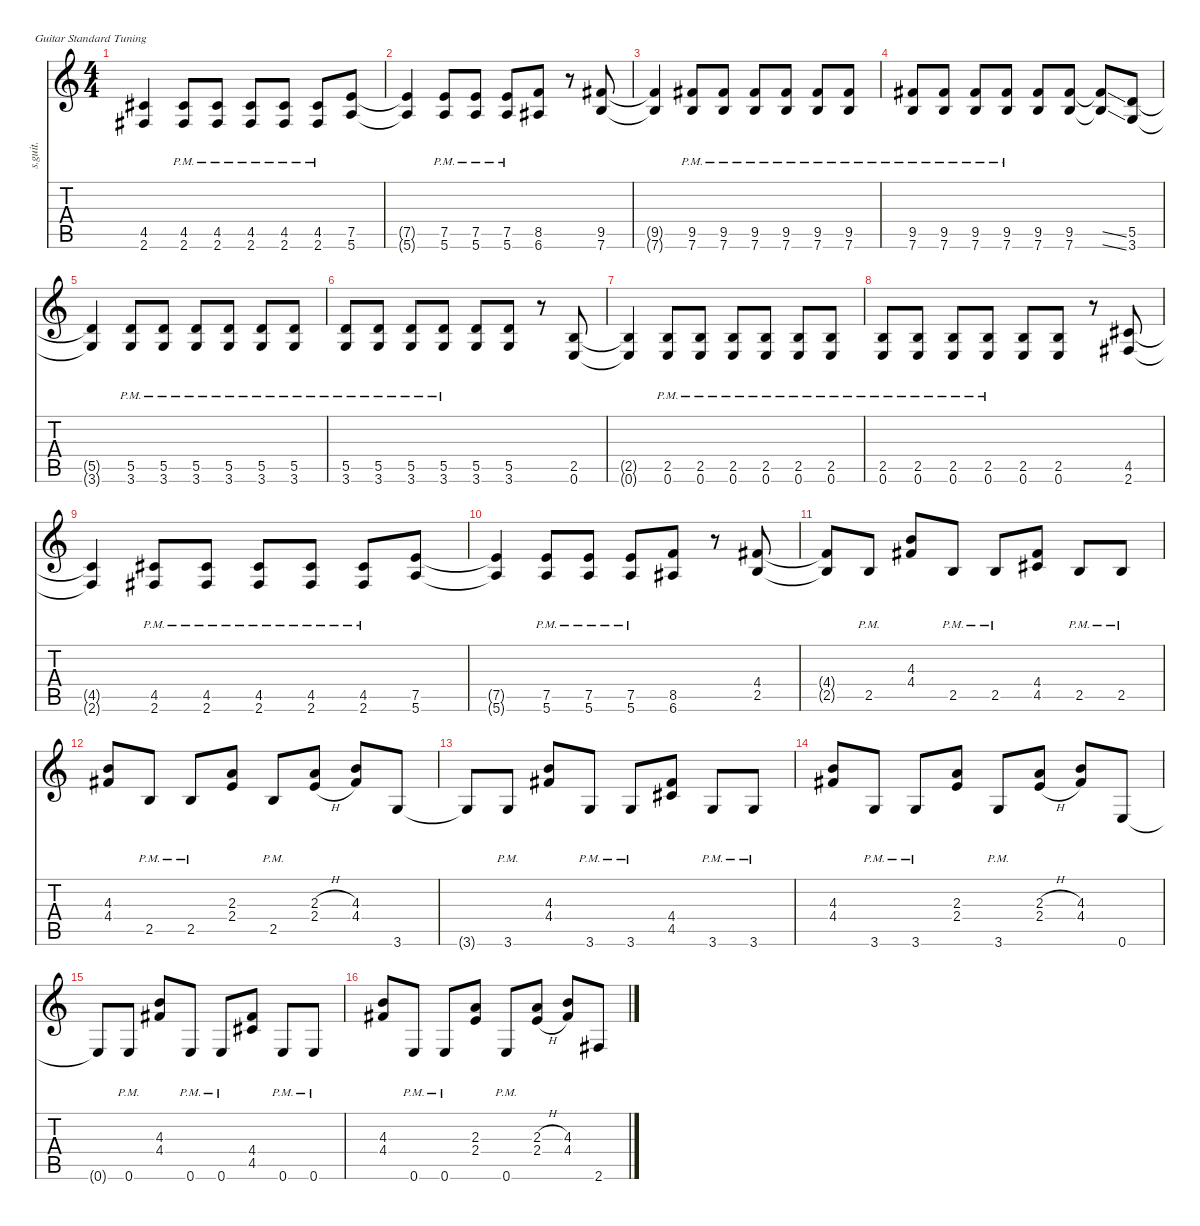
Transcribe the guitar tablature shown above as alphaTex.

\defaultSystemsLayout 4
\hideDynamics
\bracketExtendMode nobrackets
\track ("Dave Mustaine (Rythm Guitar)" "s.guit.") {instrument distortionguitar}
\staff {score tabs}
\tuning (E4 B3 G3 D3 A2 E2)
\ts (4 4)
\tempo (196 hide)
\clef g2
\ks c
(4.5{t acc #} 2.6{t acc #}).4{lyrics (0 "") lyrics (1 "") lyrics (2 "") lyrics (3 "") lyrics (4 "") dy f} (4.5{pm acc #} 2.6{pm acc #}).8{lyrics (0 "") lyrics (1 "") lyrics (2 "") lyrics (3 "") lyrics (4 "")} (4.5{pm acc #} 2.6{pm acc #}).8{lyrics (0 "") lyrics (1 "") lyrics (2 "") lyrics (3 "") lyrics (4 "")} (4.5{pm acc #} 2.6{pm acc #}).8{lyrics (0 "") lyrics (1 "") lyrics (2 "") lyrics (3 "") lyrics (4 "")} (4.5{pm acc #} 2.6{pm acc #}).8{lyrics (0 "") lyrics (1 "") lyrics (2 "") lyrics (3 "") lyrics (4 "")} (4.5{pm acc #} 2.6{pm acc #}).8{lyrics (0 "") lyrics (1 "") lyrics (2 "") lyrics (3 "") lyrics (4 "")} (7.5 5.6).8{lyrics (0 "") lyrics (1 "") lyrics (2 "") lyrics (3 "") lyrics (4 "")} |
(7.5{t} 5.6{t}).4{lyrics (0 "") lyrics (1 "") lyrics (2 "") lyrics (3 "") lyrics (4 "")} (7.5{pm} 5.6{pm}).8{lyrics (0 "") lyrics (1 "") lyrics (2 "") lyrics (3 "") lyrics (4 "")} (7.5{pm} 5.6{pm}).8{lyrics (0 "") lyrics (1 "") lyrics (2 "") lyrics (3 "") lyrics (4 "")} (7.5{pm} 5.6{pm}).8{lyrics (0 "") lyrics (1 "") lyrics (2 "") lyrics (3 "") lyrics (4 "")} (8.5 6.6{acc #}).8{lyrics (0 "") lyrics (1 "") lyrics (2 "") lyrics (3 "") lyrics (4 "")} r.8 (9.5{acc #} 7.6).8{lyrics (0 "") lyrics (1 "") lyrics (2 "") lyrics (3 "") lyrics (4 "")} |
(9.5{t acc #} 7.6{t}).4{lyrics (0 "") lyrics (1 "") lyrics (2 "") lyrics (3 "") lyrics (4 "")} (9.5{pm acc #} 7.6{pm}).8{lyrics (0 "") lyrics (1 "") lyrics (2 "") lyrics (3 "") lyrics (4 "")} (9.5{pm acc #} 7.6{pm}).8{lyrics (0 "") lyrics (1 "") lyrics (2 "") lyrics (3 "") lyrics (4 "")} (9.5{pm acc #} 7.6{pm}).8{lyrics (0 "") lyrics (1 "") lyrics (2 "") lyrics (3 "") lyrics (4 "")} (9.5{pm acc #} 7.6{pm}).8{lyrics (0 "") lyrics (1 "") lyrics (2 "") lyrics (3 "") lyrics (4 "")} (9.5{pm acc #} 7.6{pm}).8{lyrics (0 "") lyrics (1 "") lyrics (2 "") lyrics (3 "") lyrics (4 "")} (9.5{pm acc #} 7.6{pm}).8{lyrics (0 "") lyrics (1 "") lyrics (2 "") lyrics (3 "") lyrics (4 "")} |
(9.5{pm acc #} 7.6{pm}).8{lyrics (0 "") lyrics (1 "") lyrics (2 "") lyrics (3 "") lyrics (4 "")} (9.5{pm acc #} 7.6{pm}).8{lyrics (0 "") lyrics (1 "") lyrics (2 "") lyrics (3 "") lyrics (4 "")} (9.5{pm acc #} 7.6{pm}).8{lyrics (0 "") lyrics (1 "") lyrics (2 "") lyrics (3 "") lyrics (4 "")} (9.5{pm acc #} 7.6{pm}).8{lyrics (0 "") lyrics (1 "") lyrics (2 "") lyrics (3 "") lyrics (4 "")} (9.5{acc #} 7.6).8{lyrics (0 "") lyrics (1 "") lyrics (2 "") lyrics (3 "") lyrics (4 "")} (9.5{acc #} 7.6).8{lyrics (0 "") lyrics (1 "") lyrics (2 "") lyrics (3 "") lyrics (4 "")} (9.5{ss t acc #} 7.6{ss t}).8{lyrics (0 "") lyrics (1 "") lyrics (2 "") lyrics (3 "") lyrics (4 "")} (5.5 3.6).8{lyrics (0 "") lyrics (1 "") lyrics (2 "") lyrics (3 "") lyrics (4 "")} |
(5.5{t} 3.6{t}).4{lyrics (0 "") lyrics (1 "") lyrics (2 "") lyrics (3 "") lyrics (4 "")} (5.5{pm} 3.6{pm}).8{lyrics (0 "") lyrics (1 "") lyrics (2 "") lyrics (3 "") lyrics (4 "")} (5.5{pm} 3.6{pm}).8{lyrics (0 "") lyrics (1 "") lyrics (2 "") lyrics (3 "") lyrics (4 "")} (5.5{pm} 3.6{pm}).8{lyrics (0 "") lyrics (1 "") lyrics (2 "") lyrics (3 "") lyrics (4 "")} (5.5{pm} 3.6{pm}).8{lyrics (0 "") lyrics (1 "") lyrics (2 "") lyrics (3 "") lyrics (4 "")} (5.5{pm} 3.6{pm}).8{lyrics (0 "") lyrics (1 "") lyrics (2 "") lyrics (3 "") lyrics (4 "")} (5.5{pm} 3.6{pm}).8{lyrics (0 "") lyrics (1 "") lyrics (2 "") lyrics (3 "") lyrics (4 "")} |
(5.5{pm} 3.6{pm}).8{lyrics (0 "") lyrics (1 "") lyrics (2 "") lyrics (3 "") lyrics (4 "")} (5.5{pm} 3.6{pm}).8{lyrics (0 "") lyrics (1 "") lyrics (2 "") lyrics (3 "") lyrics (4 "")} (5.5{pm} 3.6{pm}).8{lyrics (0 "") lyrics (1 "") lyrics (2 "") lyrics (3 "") lyrics (4 "")} (5.5{pm} 3.6{pm}).8{lyrics (0 "") lyrics (1 "") lyrics (2 "") lyrics (3 "") lyrics (4 "")} (5.5 3.6).8{lyrics (0 "") lyrics (1 "") lyrics (2 "") lyrics (3 "") lyrics (4 "")} (5.5 3.6).8{lyrics (0 "") lyrics (1 "") lyrics (2 "") lyrics (3 "") lyrics (4 "")} r.8 (2.5 0.6).8{lyrics (0 "") lyrics (1 "") lyrics (2 "") lyrics (3 "") lyrics (4 "")} |
(2.5{t} 0.6{t}).4{lyrics (0 "") lyrics (1 "") lyrics (2 "") lyrics (3 "") lyrics (4 "")} (2.5{pm} 0.6{pm}).8{lyrics (0 "") lyrics (1 "") lyrics (2 "") lyrics (3 "") lyrics (4 "")} (2.5{pm} 0.6{pm}).8{lyrics (0 "") lyrics (1 "") lyrics (2 "") lyrics (3 "") lyrics (4 "")} (2.5{pm} 0.6{pm}).8{lyrics (0 "") lyrics (1 "") lyrics (2 "") lyrics (3 "") lyrics (4 "")} (2.5{pm} 0.6{pm}).8{lyrics (0 "") lyrics (1 "") lyrics (2 "") lyrics (3 "") lyrics (4 "")} (2.5{pm} 0.6{pm}).8{lyrics (0 "") lyrics (1 "") lyrics (2 "") lyrics (3 "") lyrics (4 "")} (2.5{pm} 0.6{pm}).8{lyrics (0 "") lyrics (1 "") lyrics (2 "") lyrics (3 "") lyrics (4 "")} |
(2.5{pm} 0.6{pm}).8{lyrics (0 "") lyrics (1 "") lyrics (2 "") lyrics (3 "") lyrics (4 "")} (2.5{pm} 0.6{pm}).8{lyrics (0 "") lyrics (1 "") lyrics (2 "") lyrics (3 "") lyrics (4 "")} (2.5{pm} 0.6{pm}).8{lyrics (0 "") lyrics (1 "") lyrics (2 "") lyrics (3 "") lyrics (4 "")} (2.5{pm} 0.6{pm}).8{lyrics (0 "") lyrics (1 "") lyrics (2 "") lyrics (3 "") lyrics (4 "")} (2.5 0.6).8{lyrics (0 "") lyrics (1 "") lyrics (2 "") lyrics (3 "") lyrics (4 "")} (2.5 0.6).8{lyrics (0 "") lyrics (1 "") lyrics (2 "") lyrics (3 "") lyrics (4 "")} r.8 (4.5{acc #} 2.6{acc #}).8{lyrics (0 "") lyrics (1 "") lyrics (2 "") lyrics (3 "") lyrics (4 "")} |
(4.5{t acc #} 2.6{t acc #}).4{lyrics (0 "") lyrics (1 "") lyrics (2 "") lyrics (3 "") lyrics (4 "")} (4.5{pm acc #} 2.6{pm acc #}).8{lyrics (0 "") lyrics (1 "") lyrics (2 "") lyrics (3 "") lyrics (4 "")} (4.5{pm acc #} 2.6{pm acc #}).8{lyrics (0 "") lyrics (1 "") lyrics (2 "") lyrics (3 "") lyrics (4 "")} (4.5{pm acc #} 2.6{pm acc #}).8{lyrics (0 "") lyrics (1 "") lyrics (2 "") lyrics (3 "") lyrics (4 "")} (4.5{pm acc #} 2.6{pm acc #}).8{lyrics (0 "") lyrics (1 "") lyrics (2 "") lyrics (3 "") lyrics (4 "")} (4.5{pm acc #} 2.6{pm acc #}).8{lyrics (0 "") lyrics (1 "") lyrics (2 "") lyrics (3 "") lyrics (4 "")} (7.5 5.6).8{lyrics (0 "") lyrics (1 "") lyrics (2 "") lyrics (3 "") lyrics (4 "")} |
(7.5{t} 5.6{t}).4{lyrics (0 "") lyrics (1 "") lyrics (2 "") lyrics (3 "") lyrics (4 "")} (7.5{pm} 5.6{pm}).8{lyrics (0 "") lyrics (1 "") lyrics (2 "") lyrics (3 "") lyrics (4 "")} (7.5{pm} 5.6{pm}).8{lyrics (0 "") lyrics (1 "") lyrics (2 "") lyrics (3 "") lyrics (4 "")} (7.5{pm} 5.6{pm}).8{lyrics (0 "") lyrics (1 "") lyrics (2 "") lyrics (3 "") lyrics (4 "")} (8.5 6.6{acc #}).8{lyrics (0 "") lyrics (1 "") lyrics (2 "") lyrics (3 "") lyrics (4 "")} r.8 (4.4{acc #} 2.5).8{lyrics (0 "") lyrics (1 "") lyrics (2 "") lyrics (3 "") lyrics (4 "")} |
(4.4{t acc #} 2.5{t}).8{lyrics (0 "") lyrics (1 "") lyrics (2 "") lyrics (3 "") lyrics (4 "")} 2.5{pm}.8{lyrics (0 "") lyrics (1 "") lyrics (2 "") lyrics (3 "") lyrics (4 "")} (4.3 4.4{acc #}).8{lyrics (0 "") lyrics (1 "") lyrics (2 "") lyrics (3 "") lyrics (4 "")} 2.5{pm}.8{lyrics (0 "") lyrics (1 "") lyrics (2 "") lyrics (3 "") lyrics (4 "")} 2.5{pm}.8{lyrics (0 "") lyrics (1 "") lyrics (2 "") lyrics (3 "") lyrics (4 "")} (4.4{acc #} 4.5{acc #}).8{lyrics (0 "") lyrics (1 "") lyrics (2 "") lyrics (3 "") lyrics (4 "")} 2.5{pm}.8{lyrics (0 "") lyrics (1 "") lyrics (2 "") lyrics (3 "") lyrics (4 "")} 2.5{pm}.8{lyrics (0 "") lyrics (1 "") lyrics (2 "") lyrics (3 "") lyrics (4 "")} |
(4.3 4.4{acc #}).8{lyrics (0 "") lyrics (1 "") lyrics (2 "") lyrics (3 "") lyrics (4 "")} 2.5{pm}.8{lyrics (0 "") lyrics (1 "") lyrics (2 "") lyrics (3 "") lyrics (4 "")} 2.5{pm}.8{lyrics (0 "") lyrics (1 "") lyrics (2 "") lyrics (3 "") lyrics (4 "")} (2.3 2.4).8{lyrics (0 "") lyrics (1 "") lyrics (2 "") lyrics (3 "") lyrics (4 "")} 2.5{pm}.8{lyrics (0 "") lyrics (1 "") lyrics (2 "") lyrics (3 "") lyrics (4 "")} (2.3{h} 2.4{h}).8{lyrics (0 "") lyrics (1 "") lyrics (2 "") lyrics (3 "") lyrics (4 "")} (4.3 4.4{acc #}).8{lyrics (0 "") lyrics (1 "") lyrics (2 "") lyrics (3 "") lyrics (4 "")} 3.6.8{lyrics (0 "") lyrics (1 "") lyrics (2 "") lyrics (3 "") lyrics (4 "")} |
3.6{t}.8{lyrics (0 "") lyrics (1 "") lyrics (2 "") lyrics (3 "") lyrics (4 "")} 3.6{pm}.8{lyrics (0 "") lyrics (1 "") lyrics (2 "") lyrics (3 "") lyrics (4 "")} (4.3 4.4{acc #}).8{lyrics (0 "") lyrics (1 "") lyrics (2 "") lyrics (3 "") lyrics (4 "")} 3.6{pm}.8{lyrics (0 "") lyrics (1 "") lyrics (2 "") lyrics (3 "") lyrics (4 "")} 3.6{pm}.8{lyrics (0 "") lyrics (1 "") lyrics (2 "") lyrics (3 "") lyrics (4 "")} (4.4{acc #} 4.5{acc #}).8{lyrics (0 "") lyrics (1 "") lyrics (2 "") lyrics (3 "") lyrics (4 "")} 3.6{pm}.8{lyrics (0 "") lyrics (1 "") lyrics (2 "") lyrics (3 "") lyrics (4 "")} 3.6{pm}.8{lyrics (0 "") lyrics (1 "") lyrics (2 "") lyrics (3 "") lyrics (4 "")} |
(4.3 4.4{acc #}).8{lyrics (0 "") lyrics (1 "") lyrics (2 "") lyrics (3 "") lyrics (4 "")} 3.6{pm}.8{lyrics (0 "") lyrics (1 "") lyrics (2 "") lyrics (3 "") lyrics (4 "")} 3.6{pm}.8{lyrics (0 "") lyrics (1 "") lyrics (2 "") lyrics (3 "") lyrics (4 "")} (2.3 2.4).8{lyrics (0 "") lyrics (1 "") lyrics (2 "") lyrics (3 "") lyrics (4 "")} 3.6{pm}.8{lyrics (0 "") lyrics (1 "") lyrics (2 "") lyrics (3 "") lyrics (4 "")} (2.3{h} 2.4{h}).8{lyrics (0 "") lyrics (1 "") lyrics (2 "") lyrics (3 "") lyrics (4 "")} (4.3 4.4{acc #}).8{lyrics (0 "") lyrics (1 "") lyrics (2 "") lyrics (3 "") lyrics (4 "")} 0.6.8{lyrics (0 "") lyrics (1 "") lyrics (2 "") lyrics (3 "") lyrics (4 "")} |
0.6{t}.8{lyrics (0 "") lyrics (1 "") lyrics (2 "") lyrics (3 "") lyrics (4 "")} 0.6{pm}.8{lyrics (0 "") lyrics (1 "") lyrics (2 "") lyrics (3 "") lyrics (4 "")} (4.3 4.4{acc #}).8{lyrics (0 "") lyrics (1 "") lyrics (2 "") lyrics (3 "") lyrics (4 "")} 0.6{pm}.8{lyrics (0 "") lyrics (1 "") lyrics (2 "") lyrics (3 "") lyrics (4 "")} 0.6{pm}.8{lyrics (0 "") lyrics (1 "") lyrics (2 "") lyrics (3 "") lyrics (4 "")} (4.4{acc #} 4.5{acc #}).8{lyrics (0 "") lyrics (1 "") lyrics (2 "") lyrics (3 "") lyrics (4 "")} 0.6{pm}.8{lyrics (0 "") lyrics (1 "") lyrics (2 "") lyrics (3 "") lyrics (4 "")} 0.6{pm}.8{lyrics (0 "") lyrics (1 "") lyrics (2 "") lyrics (3 "") lyrics (4 "")} |
(4.3 4.4{acc #}).8{lyrics (0 "") lyrics (1 "") lyrics (2 "") lyrics (3 "") lyrics (4 "")} 0.6{pm}.8{lyrics (0 "") lyrics (1 "") lyrics (2 "") lyrics (3 "") lyrics (4 "")} 0.6{pm}.8{lyrics (0 "") lyrics (1 "") lyrics (2 "") lyrics (3 "") lyrics (4 "")} (2.3 2.4).8{lyrics (0 "") lyrics (1 "") lyrics (2 "") lyrics (3 "") lyrics (4 "")} 0.6{pm}.8{lyrics (0 "") lyrics (1 "") lyrics (2 "") lyrics (3 "") lyrics (4 "")} (2.3{h} 2.4{h}).8{lyrics (0 "") lyrics (1 "") lyrics (2 "") lyrics (3 "") lyrics (4 "")} (4.3 4.4{acc #}).8{lyrics (0 "") lyrics (1 "") lyrics (2 "") lyrics (3 "") lyrics (4 "")} 2.6{acc #}.8{lyrics (0 "") lyrics (1 "") lyrics (2 "") lyrics (3 "") lyrics (4 "")}
